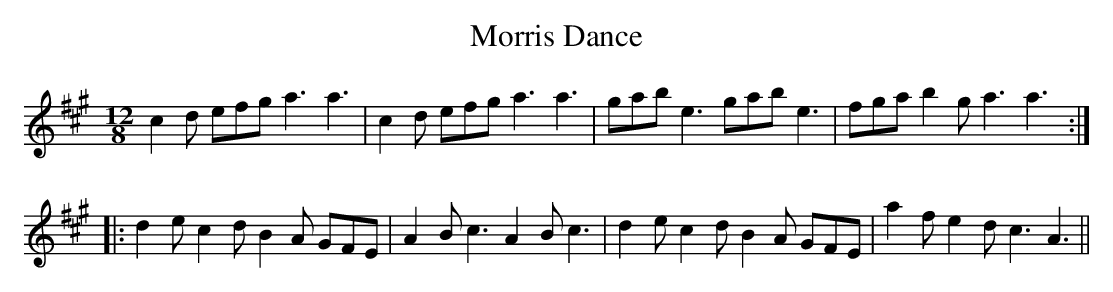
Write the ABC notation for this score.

X:1
T:Morris Dance
M:12/8
L:1/8
K:A
c2d efg a3a3|c2d efg a3a3|gab e3 gab e3|fga b2g a3a3:|
|:d2ec2dB2A GFE|A2Bc3A2Bc3|d2ec2dB2A GFE|a2fe2d c3A3||
